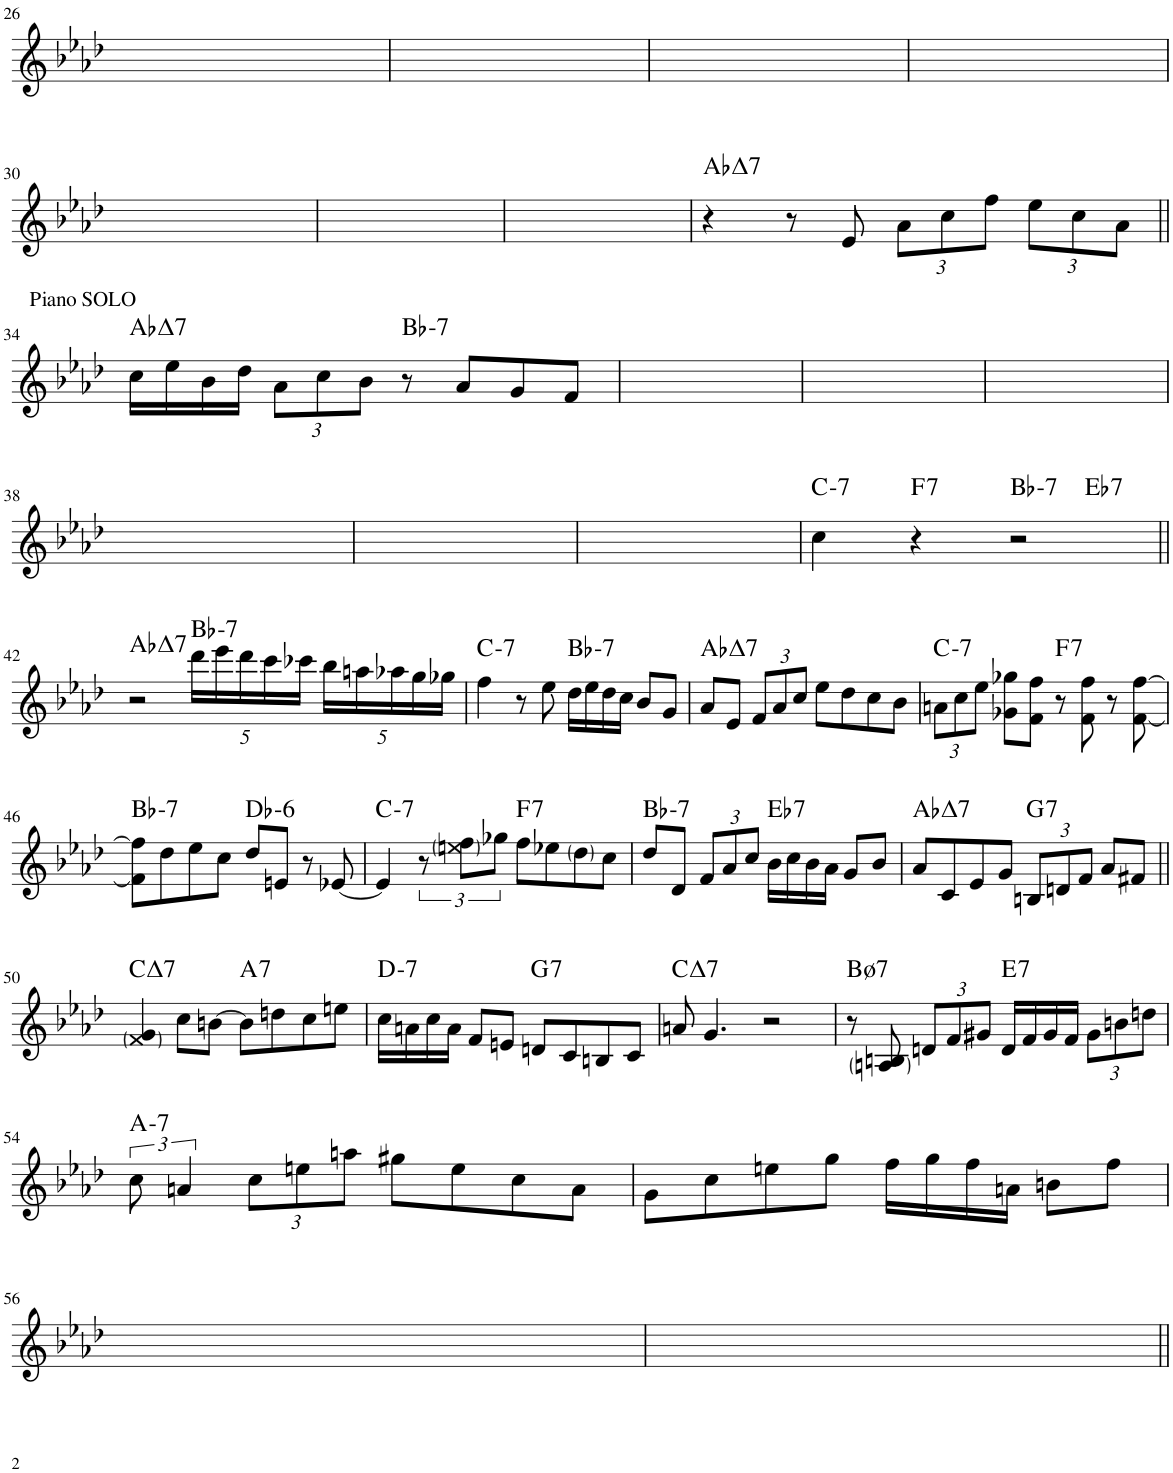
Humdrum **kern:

**kern	**harte
*part1	*part1
*staff1	*
*I"Piano	*
*I'Pno.	*
!!LO:PB:g=z
*clefG2	*
*k[b-e-a-d-]	*
*M4/4	*
=26	=26
1ryy	.
=27	=27
1ryy	.
=28	=28
1ryy	.
=29	=29
1ryy	.
!!LO:LB:g=z
=30	=30
1ryy	.
=31	=31
1ryy	.
=32	=32
1ryy	.
=33	=33
!	!LO:H:kt=7
4r	Ab:maj7
8r	.
8e-/	.
*Xbrackettup	*
12a-\L	.
12cc\	.
12ff\J	.
12ee-\L	.
12cc\	.
12a-\J	.
!!LO:LB:g=z
=34||	=34||
!LO:TX:a:t=Piano SOLO	!LO:H:kt=7
16cc\LL	Ab:maj7
16ee-\	.
16b-\	.
16dd-\JJ	.
12a-\L	.
12cc\	.
12b-\J	.
!	!LO:H:kt=7
8r	Bb:min7
8a-/L	.
8g/	.
8f/J	.
=35	=35
1ryy	.
=36	=36
1ryy	.
=37	=37
1ryy	.
!!LO:LB:g=z
=38	=38
1ryy	.
=39	=39
1ryy	.
=40	=40
1ryy	.
=41	=41
!	!LO:H:kt=7
*^	*
4cc\	2.ryy	C:min7
!	!	!LO:H:kt=7
4r	.	F:7
!	!	!LO:H:kt=7
2r	.	Bb:min7
!	!	!LO:H:kt=7
.	4ryy	Eb:7
!!LO:LB:g=z	!!
=42||	=42||	=42||
!	!	!LO:H:kt=7
*v	*v	*
2r	Ab:maj7
!	!LO:H:kt=7
20ddd-\LL	Bb:min7
20eee-\	.
20ddd-\	.
20ccc\	.
20ccc-X\JJ	.
20bb-\LL	.
20aan\	.
20aa-X\	.
20gg\	.
20gg-X\JJ	.
=43	=43
!	!LO:H:kt=7
4ff\	C:min7
8r	.
8ee-\	.
!	!LO:H:kt=7
16dd-\LL	Bb:min7
16ee-\	.
16dd-\	.
16cc\JJ	.
8b-/L	.
8g/J	.
=44	=44
!	!LO:H:kt=7
8a-/L	Ab:maj7
8e-/J	.
12f/L	.
12a-/	.
12cc/J	.
8ee-\L	.
8dd-\	.
8cc\	.
8b-\J	.
=45	=45
!	!LO:H:kt=7
12an\L	C:min7
12cc\	.
12ee-\J	.
8g-X\ 8gg-X\L	.
8f\ 8ff\J	.
!	!LO:H:kt=7
8r	F:7
8f\ 8ff\	.
8r	.
[8f\ [8ff\	.
!!LO:LB:g=z
=46	=46
!	!LO:H:kt=7
8f\] 8ff\]L	Bb:min7
8dd-\	.
8ee-\	.
8cc\J	.
!	!LO:H:kt=6
8dd-/L	Db:min6
8en/J	.
8r	.
[8e-X/	.
=47	=47
!	!LO:H:kt=7
4e-/]	C:min7
*brackettup	*
12r	.
12een\ 12ff\L	.
12gg-X\J	.
!	!LO:H:kt=7
8ff\L	F:7
8ee-X\	.
8dd-\	.
8cc\J	.
=48	=48
!	!LO:H:kt=7
8dd-/L	Bb:min7
8d-/J	.
*Xbrackettup	*
12f/L	.
12a-/	.
12cc/J	.
!	!LO:H:kt=7
16b-\LL	Eb:7
16cc\	.
16b-\	.
16a-\JJ	.
8g/L	.
8b-/J	.
=49	=49
!	!LO:H:kt=7
8a-/L	Ab:maj7
8c/	.
8e-/	.
8g/J	.
!	!LO:H:kt=7
12Bn/L	G:7
12dn/	.
12f/J	.
8a-/L	.
8f#X/J	.
!!LO:LB:g=z
=50||	=50||
!	!LO:H:kt=7
4f/ 4g/	C:maj7
8cc\L	.
[8bn\J	.
!	!LO:H:kt=7
8b\L]	A:7
8ddn\	.
8cc\	.
8een\J	.
=51	=51
!	!LO:H:kt=7
16cc\LL	D:min7
16an\	.
16cc\	.
16a\JJ	.
8f/L	.
8en/J	.
!	!LO:H:kt=7
8dn/L	G:7
8c/	.
8Bn/	.
8c/J	.
=52	=52
!	!LO:H:kt=7
8an/	C:maj7
4.g/	.
2r	.
=53	=53
!	!LO:H:kt=7
8r	B:hdim7
8An/ 8Bn/	.
12dn/L	.
12f/	.
12g#X/J	.
!	!LO:H:kt=7
16d/LL	E:7
16f/	.
16g#/	.
16f/JJ	.
12g#\L	.
12bn\	.
12ddn\J	.
!!LO:LB:g=z
=54	=54
*brackettup	*
!	!LO:H:kt=7
12cc\	A:min7
6an/	.
*Xbrackettup	*
12cc\L	.
12een\	.
12aan\J	.
8gg#X\L	.
8ee\	.
8cc\	.
8a\J	.
=55	=55
8g\L	.
8cc\	.
8een\	.
8gg\J	.
16ff\LL	.
16gg\	.
16ff\	.
16an\JJ	.
8bn\L	.
8ff\J	.
!!LO:LB:g=z
=56	=56
1ryy	.
=57	=57
1ryy	.
=||	=||
*-	*-
